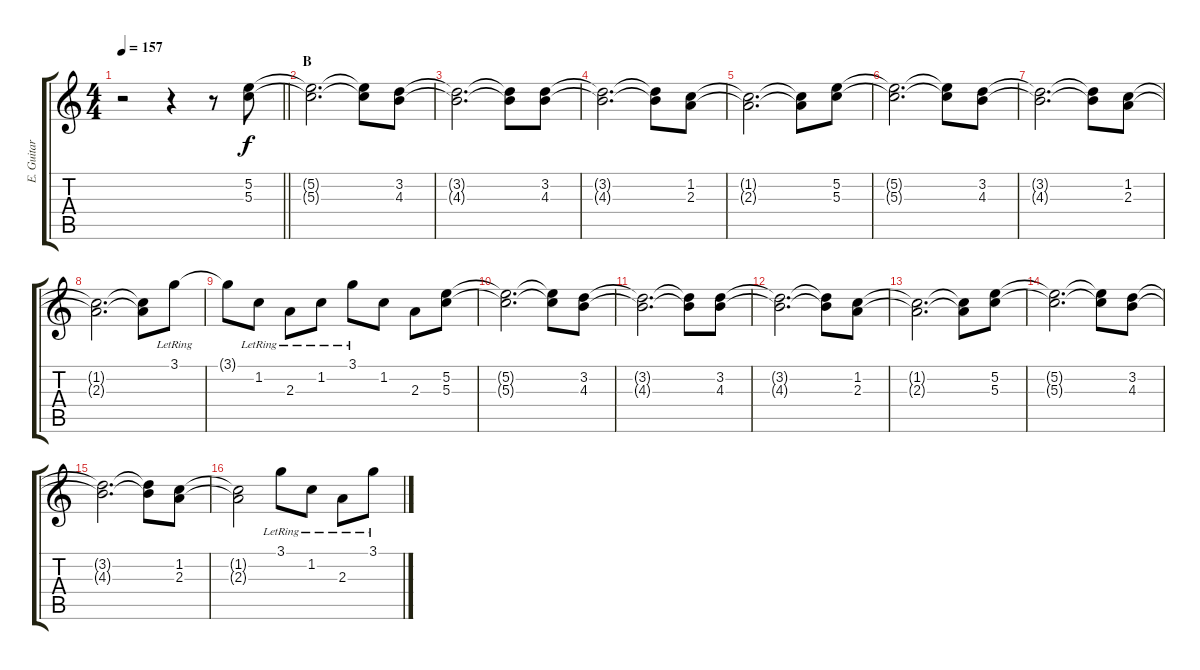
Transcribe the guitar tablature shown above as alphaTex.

\track ("E. Guitar II" "E. Guitar ") {instrument electricguitarclean}
\staff {score tabs}
\tuning (E4 B3 G3 D3 A2 E2) {hide}
\ts (4 4)
\tempo 157
\clef g2
\barLineRight lightlight
\ks c
r.2{dy f} r.4 r.8 (5.2 5.3).8 |
\section ("" "B")
(5.2{t} 5.3{t}).2{d} (5.2{t} 5.3{t}).8 (3.2 4.3).8 |
(3.2{t} 4.3{t}).2{d} (3.2{t} 4.3{t}).8 (3.2 4.3).8 |
(3.2{t} 4.3{t}).2{d} (3.2{t} 4.3{t}).8 (1.2 2.3).8 |
(1.2{t} 2.3{t}).2{d} (1.2{t} 2.3{t}).8 (5.2 5.3).8 |
(5.2{t} 5.3{t}).2{d} (5.2{t} 5.3{t}).8 (3.2 4.3).8 |
(3.2{t} 4.3{t}).2{d} (3.2{t} 4.3{t}).8 (1.2 2.3).8 |
(1.2{t} 2.3{t}).2{d} (1.2{t} 2.3{t}).8 3.1{lr}.8 |
3.1{t}.8 1.2{lr}.8 2.3{lr}.8 1.2{lr}.8 3.1{lr}.8 1.2.8 2.3.8 (5.2 5.3).8 |
(5.2{t} 5.3{t}).2{d} (5.2{t} 5.3{t}).8 (3.2 4.3).8 |
(3.2{t} 4.3{t}).2{d} (3.2{t} 4.3{t}).8 (3.2 4.3).8 |
(3.2{t} 4.3{t}).2{d} (3.2{t} 4.3{t}).8 (1.2 2.3).8 |
(1.2{t} 2.3{t}).2{d} (1.2{t} 2.3{t}).8 (5.2 5.3).8 |
(5.2{t} 5.3{t}).2{d} (5.2{t} 5.3{t}).8 (3.2 4.3).8 |
(3.2{t} 4.3{t}).2{d} (3.2{t} 4.3{t}).8 (1.2 2.3).8 |
(1.2{t} 2.3{t}).2 3.1{lr}.8 1.2{lr}.8 2.3{lr}.8 3.1{lr}.8
